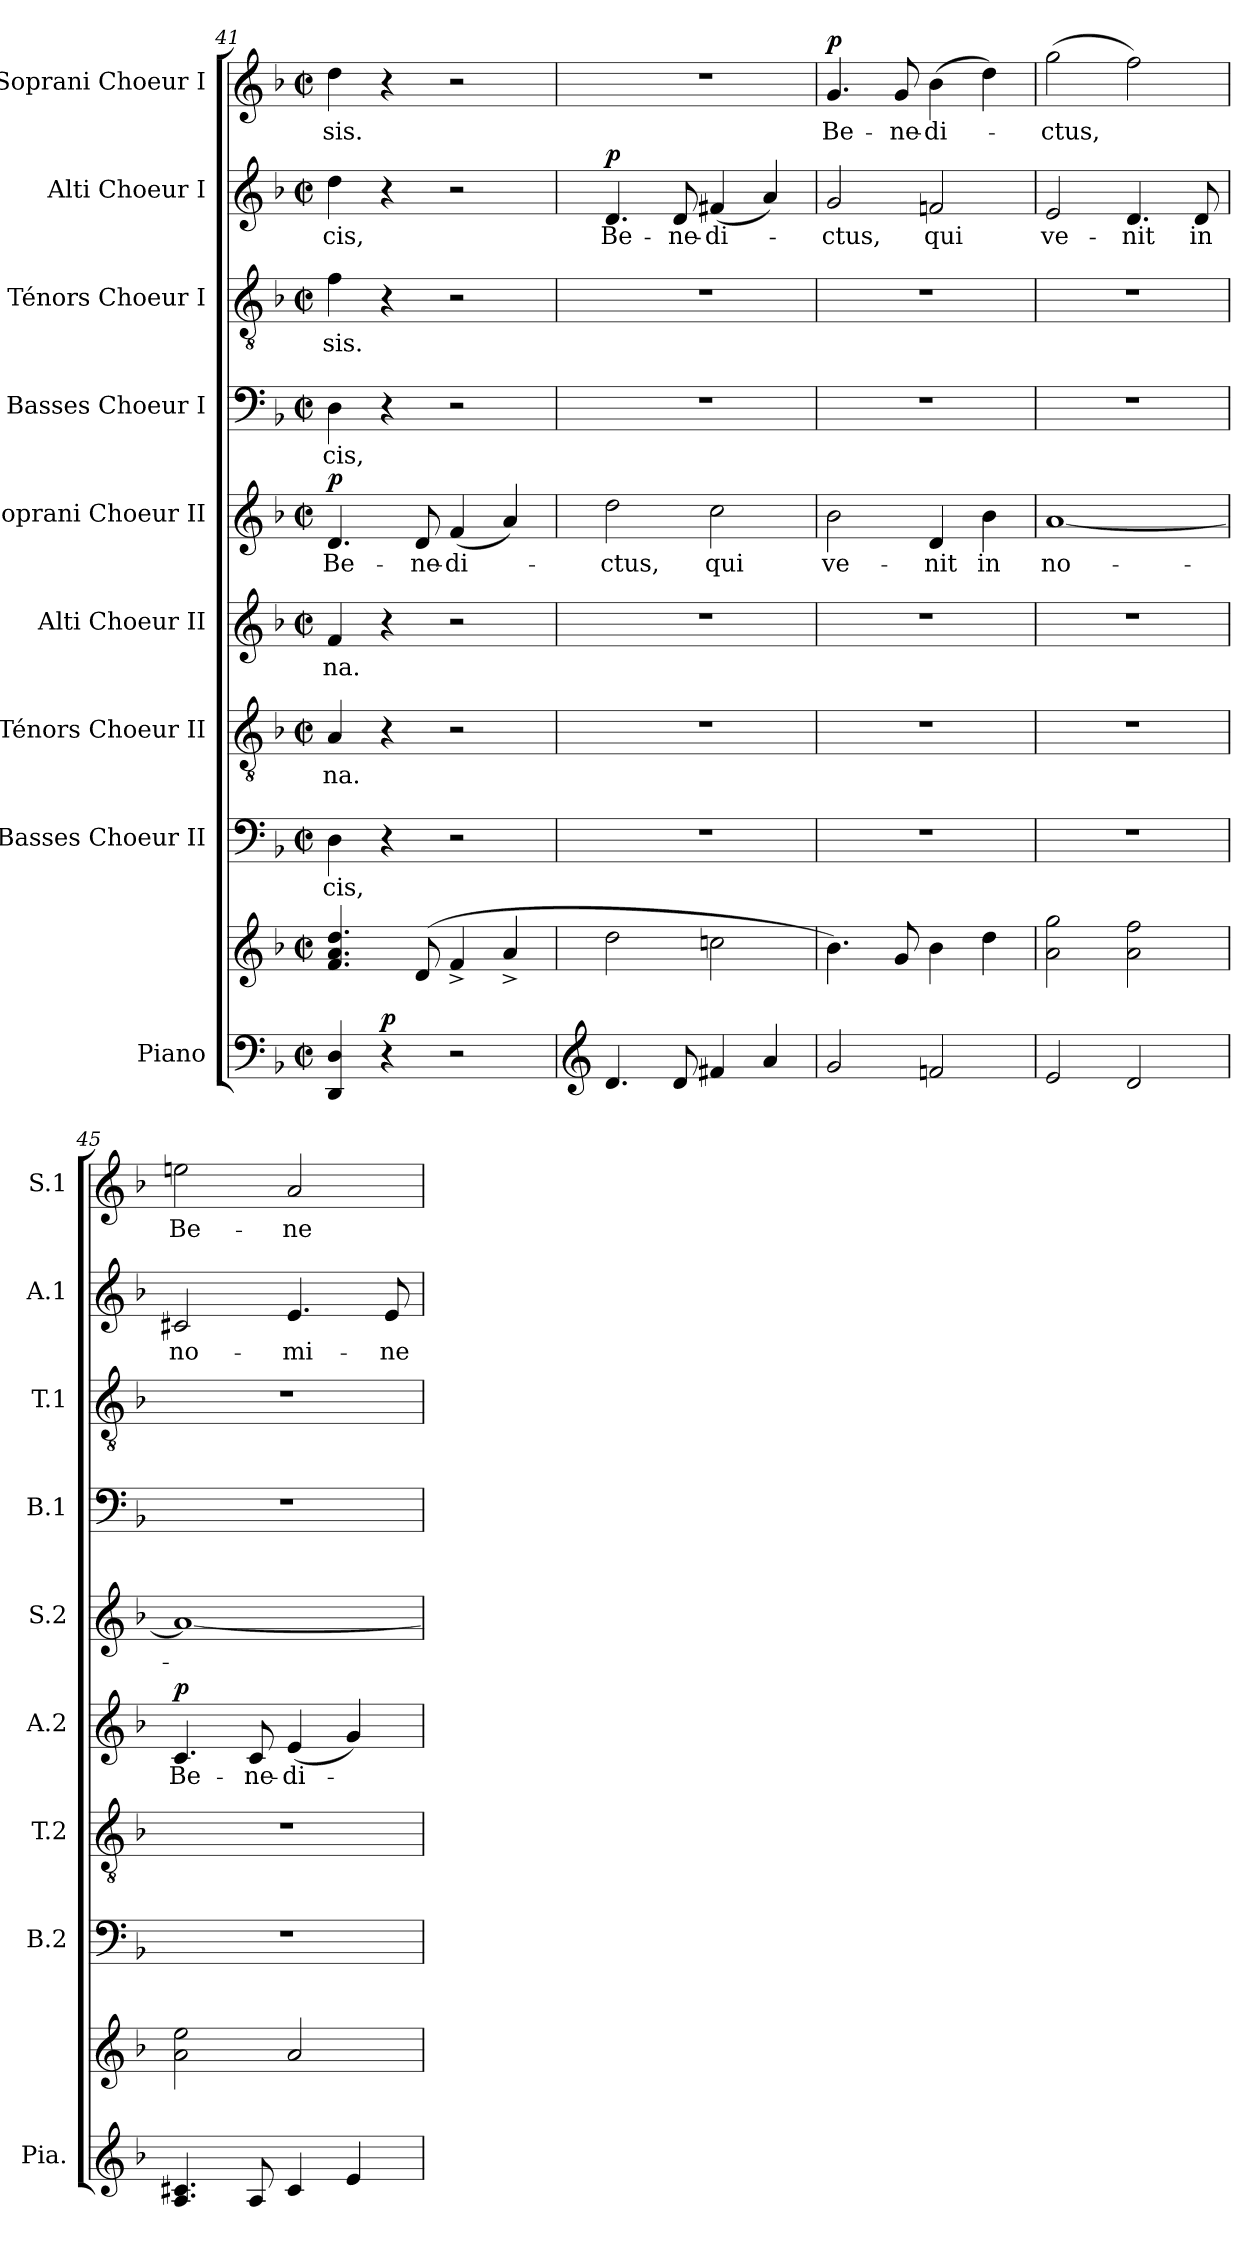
**kern	**kern	**dynam	**kern	**text	**kern	**text	**kern	**text	**dynam	**kern	**text	**dynam	**kern	**text	**kern	**text	**kern	**text	**dynam	**kern	**text	**dynam
*part9	*part9	*part9	*part8	*part8	*part7	*part7	*part6	*part6	*part6	*part5	*part5	*part5	*part4	*part4	*part3	*part3	*part2	*part2	*part2	*part1	*part1	*part1
*staff10	*staff9	*staff9/10	*staff8	*staff8	*staff7	*staff7	*staff6	*staff6	*staff6	*staff5	*staff5	*staff5	*staff4	*staff4	*staff3	*staff3	*staff2	*staff2	*staff2	*staff1	*staff1	*staff1
*I"Piano	*	*	*I"Basses Choeur II	*	*I"Ténors Choeur II	*	*I"Alti Choeur II	*	*	*I"Soprani Choeur II	*	*	*I"Basses Choeur I	*	*I"Ténors Choeur I	*	*I"Alti Choeur I	*	*	*I"Soprani Choeur I	*	*
*I'Pia.	*	*	*I'B.2	*	*I'T.2	*	*I'A.2	*	*	*I'S.2	*	*	*I'B.1	*	*I'T.1	*	*I'A.1	*	*	*I'S.1	*	*
*clefF4	*clefG2	*	*clefF4	*	*clefGv2	*	*clefG2	*	*	*clefG2	*	*	*clefF4	*	*clefGv2	*	*clefG2	*	*	*clefG2	*	*
*	*	*	*	*	*	*	*ITrd2c3	*	*	*	*	*	*	*	*	*	*	*	*	*	*	*
*k[b-]	*k[b-]	*	*k[b-]	*	*k[b-]	*	*k[f#c#]	*	*	*k[b-]	*	*	*k[b-]	*	*k[b-]	*	*k[b-]	*	*	*k[b-]	*	*
*M2/2	*M2/2	*	*M2/2	*	*M2/2	*	*M2/2	*	*	*M2/2	*	*	*M2/2	*	*M2/2	*	*M2/2	*	*	*M2/2	*	*
*met(c|)	*met(c|)	*	*met(c|)	*	*met(c|)	*	*met(c|)	*	*	*met(c|)	*	*	*met(c|)	*	*met(c|)	*	*met(c|)	*	*	*met(c|)	*	*
=41	=41	=41	=41	=41	=41	=41	=41	=41	=41	=41	=41	=41	=41	=41	=41	=41	=41	=41	=41	=41	=41	=41
!	!	!	!	!	!	!	!	!	!	!	!	!LO:DY:a	!	!	!	!	!	!	!	!	!	!
4DD/ 4D/	4.f/ 4.a/ 4.dd/	.	4D\	-cis,	4A/	-na.	4di/	-na.	.	4.d/	Be-	p	4D\	-cis,	4f\	-sis.	4ddi\	-cis,	.	4dd\	-sis.	.
!	!	!LO:DY:a=2	!	!	!	!	!	!	!	!	!	!	!	!	!	!	!	!	!	!	!	!
4r	.	p	4r	.	4r	.	4r	.	.	.	.	.	4r	.	4r	.	4r	.	.	4r	.	.
.	(8d/	.	.	.	.	.	.	.	.	8d/	-ne-	.	.	.	.	.	.	.	.	.	.	.
2r	4f^/	.	2r	.	2r	.	2r	.	.	(4f/	-di-	.	2r	.	2r	.	2r	.	.	2r	.	.
.	4a^/	.	.	.	.	.	.	.	.	4a/)	.	.	.	.	.	.	.	.	.	.	.	.
!!LO:PB:g=z
=42	=42	=42	=42	=42	=42	=42	=42	=42	=42	=42	=42	=42	=42	=42	=42	=42	=42	=42	=42	=42	=42	=42
*clefG2	*	*	*	*	*	*	*	*	*	*	*	*	*	*	*	*	*	*	*	*	*	*
!	!	!	!	!	!	!	!	!	!	!	!	!	!	!	!	!	!	!	!LO:DY:a	!	!	!
4.d/	2dd\	.	1r	.	1r	.	1r	.	.	2dd\	-ctus,	.	1r	.	1r	.	4.di/	Be-	p	1r	.	.
8d/	.	.	.	.	.	.	.	.	.	.	.	.	.	.	.	.	8di/	-ne-	.	.	.	.
4f#X/	2ccn\	.	.	.	.	.	.	.	.	2cc\	qui	.	.	.	.	.	(4f#Xi/	-di-	.	.	.	.
4a/	.	.	.	.	.	.	.	.	.	.	.	.	.	.	.	.	4ai/)	.	.	.	.	.
=43	=43	=43	=43	=43	=43	=43	=43	=43	=43	=43	=43	=43	=43	=43	=43	=43	=43	=43	=43	=43	=43	=43
!	!	!	!	!	!	!	!	!	!	!	!	!	!	!	!	!	!	!	!	!	!	!LO:DY:a
2g/	4.b-\)	.	1r	.	1r	.	1r	.	.	2b-\	ve-	.	1r	.	1r	.	2gi/	-ctus,	.	4.g/	Be-	p
.	8g/	.	.	.	.	.	.	.	.	.	.	.	.	.	.	.	.	.	.	8g/	-ne-	.
2fn/	4b-\	.	.	.	.	.	.	.	.	4d/	-nit	.	.	.	.	.	2fni/	qui	.	(4b-\	-di-	.
.	4dd\	.	.	.	.	.	.	.	.	4b-\	in	.	.	.	.	.	.	.	.	4dd\)	.	.
=44	=44	=44	=44	=44	=44	=44	=44	=44	=44	=44	=44	=44	=44	=44	=44	=44	=44	=44	=44	=44	=44	=44
2e/	2a\ 2gg\	.	1r	.	1r	.	1r	.	.	[1a	no-	.	1r	.	1r	.	2ei/	ve-	.	(2gg\	-ctus,	.
2d/	2a\ 2ff\	.	.	.	.	.	.	.	.	.	.	.	.	.	.	.	4.di/	-nit	.	2ff\)	.	.
.	.	.	.	.	.	.	.	.	.	.	.	.	.	.	.	.	8di/	in	.	.	.	.
=45	=45	=45	=45	=45	=45	=45	=45	=45	=45	=45	=45	=45	=45	=45	=45	=45	=45	=45	=45	=45	=45	=45
!	!	!	!	!	!	!	!	!	!LO:DY:a	!	!	!	!	!	!	!	!	!	!	!	!	!
4.A/ 4.c#X/	2a\ 2ee\	.	1r	.	1r	.	4.Ai/	Be-	p	1a_	.	.	1r	.	1r	.	2c#Xi/	no-	.	2een\	Be-	.
8A/	.	.	.	.	.	.	8Ai/	-ne-	.	.	.	.	.	.	.	.	.	.	.	.	.	.
4c#/	2a/	.	.	.	.	.	(4c#i/	-di-	.	.	.	.	.	.	.	.	4.ei/	-mi-	.	2a/	-ne-	.
4e/	.	.	.	.	.	.	4ei/)	.	.	.	.	.	.	.	.	.	.	.	.	.	.	.
.	.	.	.	.	.	.	.	.	.	.	.	.	.	.	.	.	8ei/	-ne	.	.	.	.
=	=	=	=	=	=	=	=	=	=	=	=	=	=	=	=	=	=	=	=	=	=	=
*-	*-	*-	*-	*-	*-	*-	*-	*-	*-	*-	*-	*-	*-	*-	*-	*-	*-	*-	*-	*-	*-	*-
